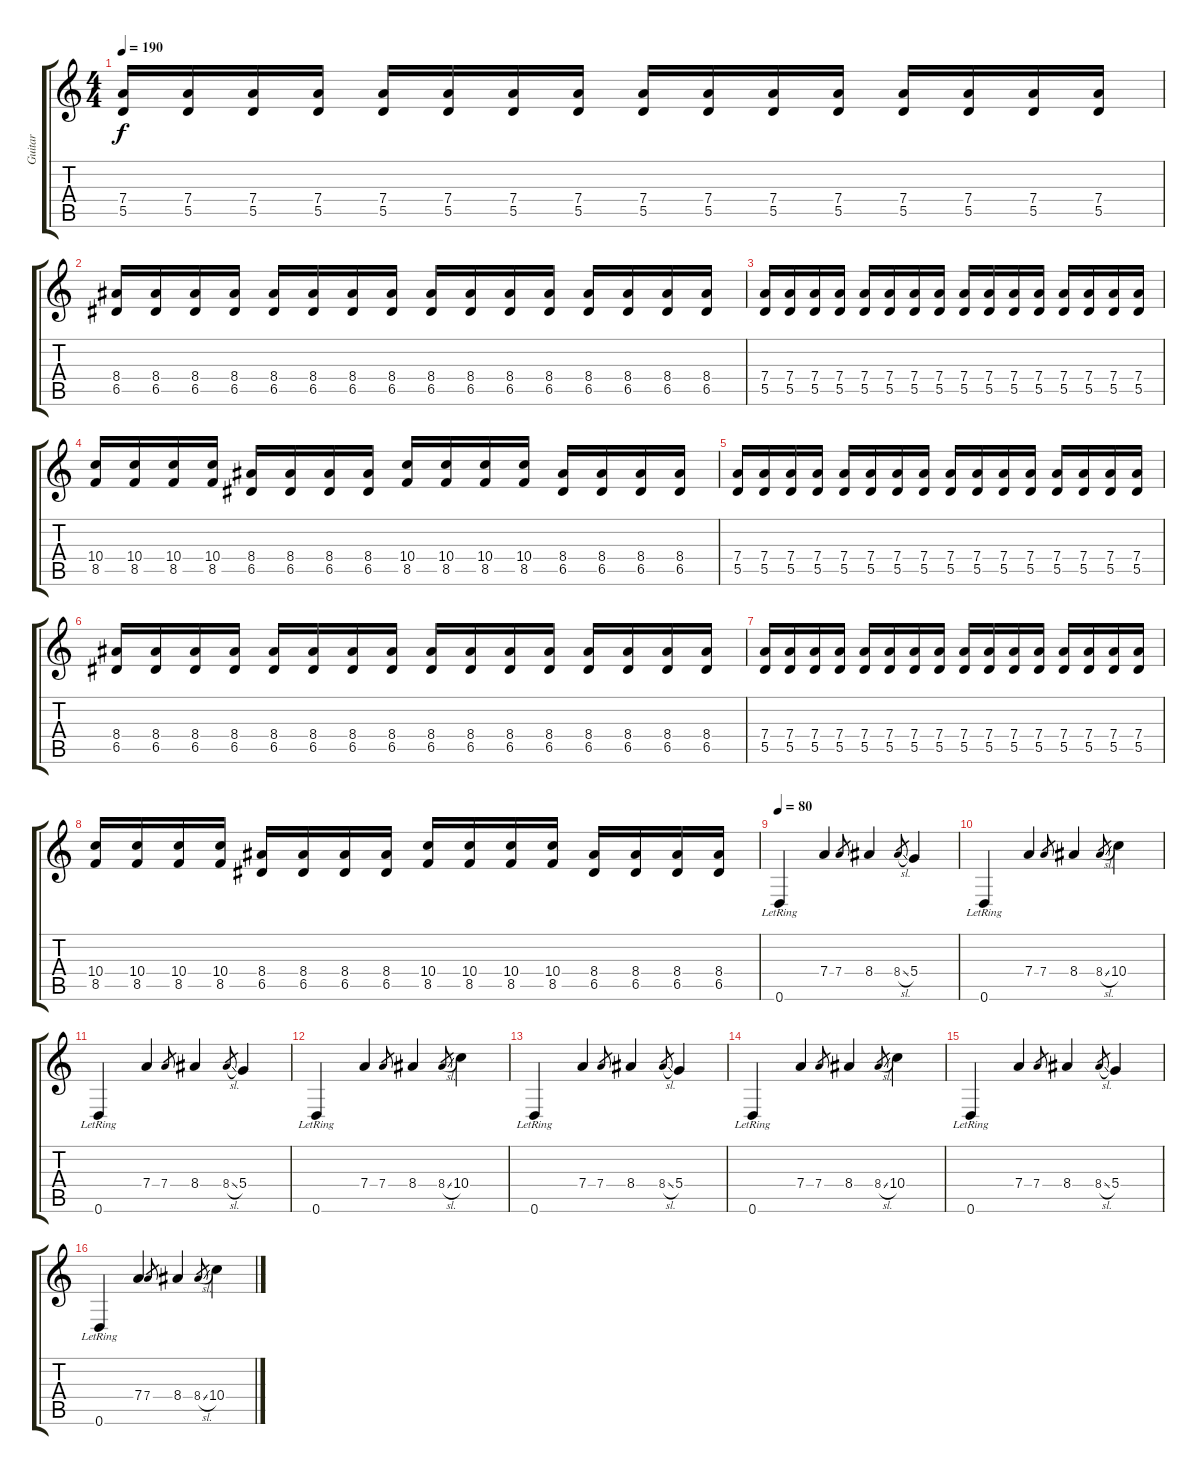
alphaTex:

\track ("Guitar" "Guitar") {instrument distortionguitar}
\staff {score tabs}
\tuning (E4 B3 G3 D3 A2 D2) {hide}
\ts (4 4)
\tempo 190
\clef g2
\ks c
(7.4 5.5).16{dy f} (7.4 5.5).16 (7.4 5.5).16 (7.4 5.5).16 (7.4 5.5).16 (7.4 5.5).16 (7.4 5.5).16 (7.4 5.5).16 (7.4 5.5).16 (7.4 5.5).16 (7.4 5.5).16 (7.4 5.5).16 (7.4 5.5).16 (7.4 5.5).16 (7.4 5.5).16 (7.4 5.5).16 |
(8.4 6.5).16 (8.4 6.5).16 (8.4 6.5).16 (8.4 6.5).16 (8.4 6.5).16 (8.4 6.5).16 (8.4 6.5).16 (8.4 6.5).16 (8.4 6.5).16 (8.4 6.5).16 (8.4 6.5).16 (8.4 6.5).16 (8.4 6.5).16 (8.4 6.5).16 (8.4 6.5).16 (8.4 6.5).16 |
(7.4 5.5).16 (7.4 5.5).16 (7.4 5.5).16 (7.4 5.5).16 (7.4 5.5).16 (7.4 5.5).16 (7.4 5.5).16 (7.4 5.5).16 (7.4 5.5).16 (7.4 5.5).16 (7.4 5.5).16 (7.4 5.5).16 (7.4 5.5).16 (7.4 5.5).16 (7.4 5.5).16 (7.4 5.5).16 |
(10.4 8.5).16 (10.4 8.5).16 (10.4 8.5).16 (10.4 8.5).16 (8.4 6.5).16 (8.4 6.5).16 (8.4 6.5).16 (8.4 6.5).16 (10.4 8.5).16 (10.4 8.5).16 (10.4 8.5).16 (10.4 8.5).16 (8.4 6.5).16 (8.4 6.5).16 (8.4 6.5).16 (8.4 6.5).16 |
(7.4 5.5).16 (7.4 5.5).16 (7.4 5.5).16 (7.4 5.5).16 (7.4 5.5).16 (7.4 5.5).16 (7.4 5.5).16 (7.4 5.5).16 (7.4 5.5).16 (7.4 5.5).16 (7.4 5.5).16 (7.4 5.5).16 (7.4 5.5).16 (7.4 5.5).16 (7.4 5.5).16 (7.4 5.5).16 |
(8.4 6.5).16 (8.4 6.5).16 (8.4 6.5).16 (8.4 6.5).16 (8.4 6.5).16 (8.4 6.5).16 (8.4 6.5).16 (8.4 6.5).16 (8.4 6.5).16 (8.4 6.5).16 (8.4 6.5).16 (8.4 6.5).16 (8.4 6.5).16 (8.4 6.5).16 (8.4 6.5).16 (8.4 6.5).16 |
(7.4 5.5).16 (7.4 5.5).16 (7.4 5.5).16 (7.4 5.5).16 (7.4 5.5).16 (7.4 5.5).16 (7.4 5.5).16 (7.4 5.5).16 (7.4 5.5).16 (7.4 5.5).16 (7.4 5.5).16 (7.4 5.5).16 (7.4 5.5).16 (7.4 5.5).16 (7.4 5.5).16 (7.4 5.5).16 |
(10.4 8.5).16 (10.4 8.5).16 (10.4 8.5).16 (10.4 8.5).16 (8.4 6.5).16 (8.4 6.5).16 (8.4 6.5).16 (8.4 6.5).16 (10.4 8.5).16 (10.4 8.5).16 (10.4 8.5).16 (10.4 8.5).16 (8.4 6.5).16 (8.4 6.5).16 (8.4 6.5).16 (8.4 6.5).16 |
\tempo 80
0.6{lr}.4 7.4.4 7.4.8{gr} 8.4.4 8.4{sl}.8{gr} 5.4.4 |
0.6{lr}.4 7.4.4 7.4.8{gr} 8.4.4 8.4{sl}.8{gr} 10.4.4 |
0.6{lr}.4 7.4.4 7.4.8{gr} 8.4.4 8.4{sl}.8{gr} 5.4.4 |
0.6{lr}.4 7.4.4 7.4.8{gr} 8.4.4 8.4{sl}.8{gr} 10.4.4 |
0.6{lr}.4 7.4.4 7.4.8{gr} 8.4.4 8.4{sl}.8{gr} 5.4.4 |
0.6{lr}.4 7.4.4 7.4.8{gr} 8.4.4 8.4{sl}.8{gr} 10.4.4 |
0.6{lr}.4 7.4.4 7.4.8{gr} 8.4.4 8.4{sl}.8{gr} 5.4.4 |
0.6{lr}.4 7.4.4 7.4.8{gr} 8.4.4 8.4{sl}.8{gr} 10.4.4
